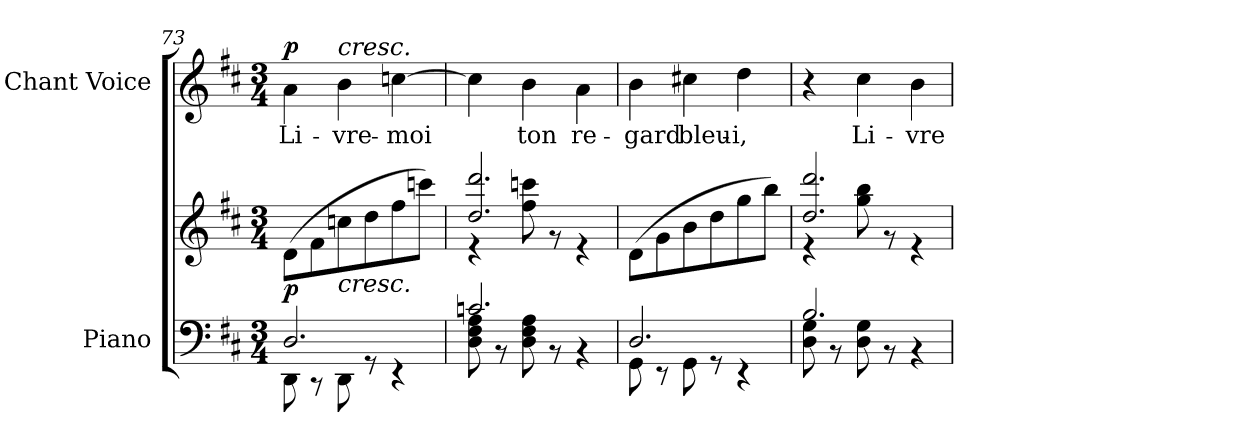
**kern	**kern	**dynam	**kern	**text	**dynam
*part2	*part2	*part2	*part1	*part1	*part1
*staff3	*staff2	*staff2/3	*staff1	*staff1	*staff1
*I"Piano	*	*	*I"Chant Voice	*	*
*I'Pno	*	*	*	*	*
*clefF4	*clefG2	*	*clefG2	*	*
*k[f#c#]	*k[f#c#]	*	*k[f#c#]	*	*
*M3/4	*M3/4	*	*M3/4	*	*
=73	=73	=73	=73	=73	=73
*^	*	*	*	*	*
!	!	!	!LO:DY:b	!	!	!LO:DY:a
2.D/	8DD\	(8d\L	p	4a\	Li-	p
.	8r	8f#\	.	.	.	.
!	!	!	!	!LO:TX:a:i:t=cresc.	!	!
!	!	!LO:TX:b:i:t=cresc.	!	!	!	!
.	8DD\	8ccn\	.	4b\	-vre-	.
.	8r	8dd\	.	.	.	.
.	4r	8ff#\	.	[4ccn\	-moi	.
.	.	8cccn\J)	.	.	.	.
=74	=74	=74	=74	=74	=74	=74
*	*	*^	*	*	*	*
2.cn/	8D\ 8F#\ 8A\	2.dd/ 2.ddd/	4r	.	4ccn\]	.	.
.	8r	.	.	.	.	.	.
.	8D\ 8F#\ 8A\	.	8ff#\ 8cccn\	.	4b\	ton	.
.	8r	.	8r	.	.	.	.
.	4r	.	4r	.	4a\	re-	.
*	*	*v	*v	*	*	*	*
=75	=75	=75	=75	=75	=75	=75
2.D/	8GG\	(8d\L	.	4b\	-gard	.
.	8r	8g\	.	.	.	.
.	8GG\	8b\	.	4cc#X\	bleu-	.
.	8r	8dd\	.	.	.	.
.	4r	8gg\	.	4dd\	-i,	.
.	.	8bb\J)	.	.	.	.
=76	=76	=76	=76	=76	=76	=76
*	*	*^	*	*	*	*
2.B/	8D\ 8G\	2.dd/ 2.ddd/	4r	.	4r	.	.
.	8r	.	.	.	.	.	.
.	8D\ 8G\	.	8gg\ 8bb\	.	4cc#\	Li-	.
.	8r	.	8r	.	.	.	.
.	4r	.	4r	.	4b\	-vre-	.
*v	*v	*	*	*	*	*	*
*	*v	*v	*	*	*	*
=	=	=	=	=	=
*-	*-	*-	*-	*-	*-
